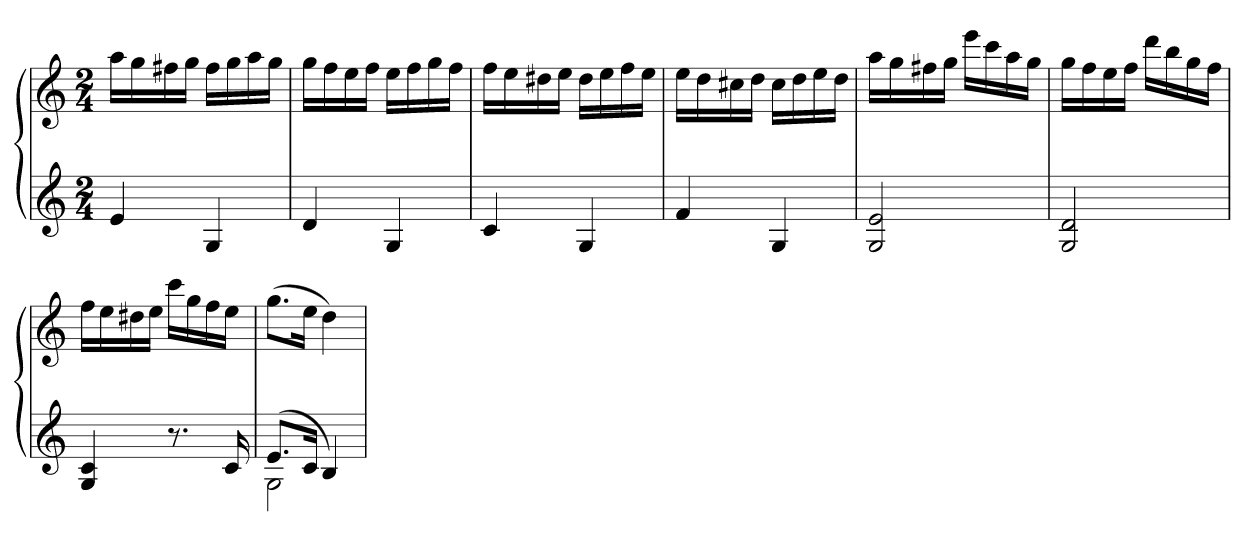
**kern	**kern
*part1	*part1
*staff2	*staff1
*M2/4	*M2/4
=	=
4e	16aaLL
.	16gg
.	16ff#X
.	16ggJJ
4G	16ff#LL
.	16gg
.	16aa
.	16ggJJ
=	=
4d	16ggLL
.	16ff
.	16ee
.	16ffJJ
4G	16eeLL
.	16ff
.	16gg
.	16ffJJ
=	=
4c	16ffLL
.	16ee
.	16dd#X
.	16eeJJ
4G	16dd#LL
.	16ee
.	16ff
.	16eeJJ
=	=
4f	16eeLL
.	16dd
.	16cc#X
.	16ddJJ
4G	16cc#LL
.	16dd
.	16ee
.	16ddJJ
=	=
2G 2e	16aaLL
.	16gg
.	16ff#X
.	16ggJJ
.	16eeeLL
.	16ccc
.	16aa
.	16ggJJ
=	=
2G 2d	16ggLL
.	16ff
.	16ee
.	16ffJJ
.	16dddLL
.	16bb
.	16gg
.	16ffJJ
=	=
4G 4c	16ffLL
.	16ee
.	16dd#X
.	16eeJJ
8.r	16cccLL
.	16gg
.	16ff
16c	16eeJJ
=	=
*^	*
(8.eL	2G	(8.ggL
16cJk	.	16eeJk
4B)	.	4dd)
*v	*v	*
=	=
*-	*-
